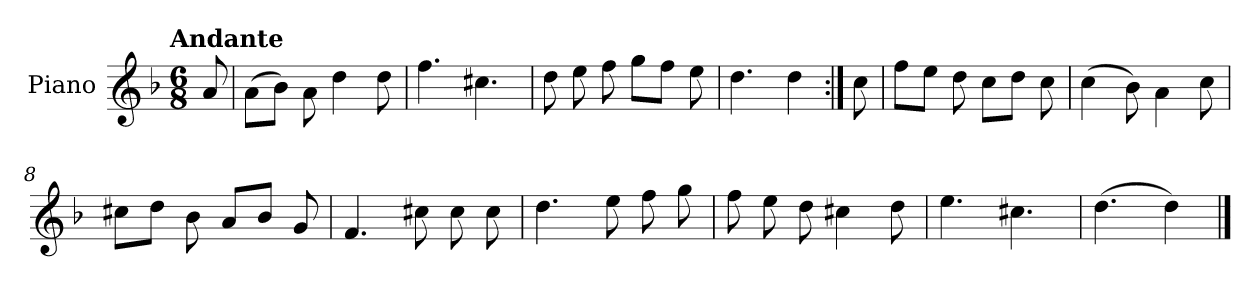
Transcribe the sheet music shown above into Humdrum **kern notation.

**kern
*part1
*staff1
*I"Piano
*I'Pno.
*clefG2
*k[b-]
!!LO:TX:omd:t=Andante
*M6/8
*MM92
=
8a/
=1
(>8a\L
8b-\J)
8a\
4dd\
8dd\
=2
4.ff\
4.cc#X\
=3
8dd\
8ee\
8ff\
8gg\L
8ff\J
8ee\
!!LO:LB:g=z
=4
4.dd\
4dd\
=5:|!
8cc\
=6
8ff\L
8ee\J
8dd\
8cc\L
8dd\J
8cc\
=7
(>4cc\
8b-\)
4a\
8cc\
=8
8cc#X\L
8dd\J
8b-\
8a/L
8b-/J
8g/
=9
4.f/
8cc#X\
8cc#\
8cc#\
!!LO:LB:g=z
=10
4.dd\
8ee\
8ff\
8gg\
=11
8ff\
8ee\
8dd\
4cc#X\
8dd\
=12
4.ee\
4.cc#X\
=13
(>4.dd\
4dd\)
==
*-
